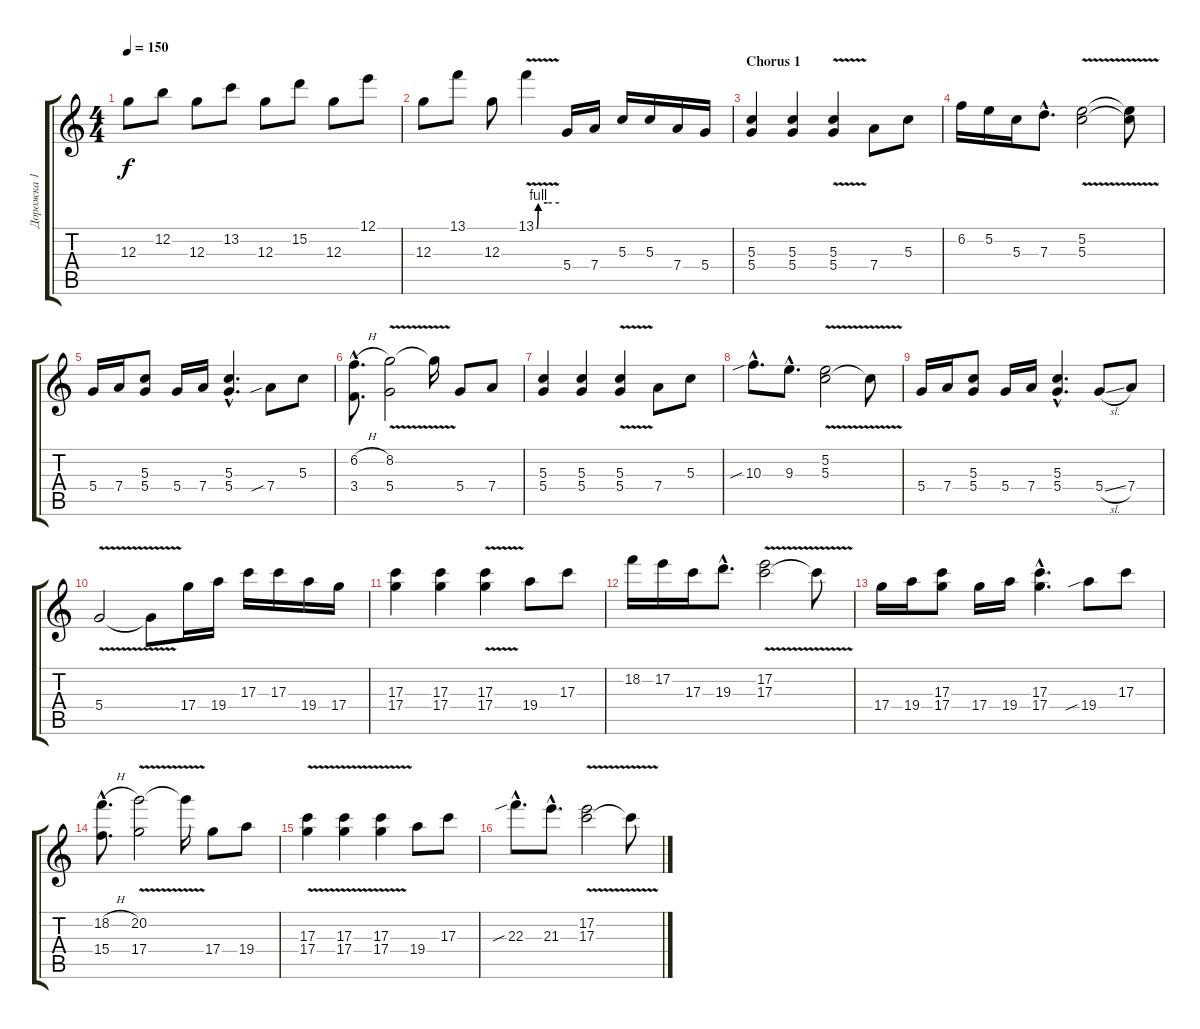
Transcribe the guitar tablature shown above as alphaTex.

\track ("Дорожка 1" "Дорожка 1") {instrument distortionguitar}
\staff {score tabs}
\tuning (E4 B3 G3 D3 A2 E2) {hide}
\ts (4 4)
\tempo 150
\clef g2
\ks c
12.3.8{dy f} 12.2.8 12.3.8 13.2.8 12.3.8 15.2.8 12.3.8 12.1.8 |
12.3.8 13.1.8 12.3.8 13.1{be (custom 0 0 2 0 6 4 30 4 60 4) v}.4 5.4.16 7.4.16 5.3.16 5.3.16 7.4.16 5.4.16 |
\section ("" "Chorus 1")
(5.3 5.4).4 (5.3 5.4).4 (5.3{v} 5.4).4 7.4.8 5.3.8 |
6.2.16 5.2.16 5.3.16 7.3{hac}.8{d} (5.2 5.3{v}).2 (5.2{t} 5.3{t}).8 |
5.4.16 7.4.16 (5.3 5.4).8 5.4.16 7.4.16 (5.3{hac} 5.4{hac}).4{d} 7.4{sib}.8 5.3.8 |
(6.2{h hac} 3.4{hac}).8{d} (8.2{v} 5.4).2 8.2{t}.16 5.4.8 7.4.8 |
(5.3 5.4).4 (5.3 5.4).4 (5.3{v} 5.4).4 7.4.8 5.3.8 |
10.3{sib hac}.8{d} 9.3{hac}.8{d} (5.2 5.3{v}).2 5.3{t}.8 |
5.4.16 7.4.16 (5.3 5.4).8 5.4.16 7.4.16 (5.3{hac} 5.4{hac}).4{d} 5.4{sl}.8 7.4.8 |
5.4{v}.2 5.4{t}.8 17.4.16 19.4.16 17.3.16 17.3.16 19.4.16 17.4.16 |
(17.3 17.4).4 (17.3 17.4).4 (17.3{v} 17.4).4 19.4.8 17.3.8 |
18.2.16 17.2.16 17.3.16 19.3{hac}.8{d} (17.2 17.3{v}).2 17.3{t}.8 |
17.4.16 19.4.16 (17.3 17.4).8 17.4.16 19.4.16 (17.3{hac} 17.4{hac}).4{d} 19.4{sib}.8 17.3.8 |
(18.2{h hac} 15.4{hac}).8{d} (20.2{v} 17.4).2 20.2{t}.16 17.4.8 19.4.8 |
(17.3{v} 17.4).4 (17.3{v} 17.4).4 (17.3{v} 17.4).4 19.4.8 17.3.8 |
22.3{sib hac}.8{d} 21.3{hac}.8{d} (17.2 17.3{v}).2 17.3{t}.8
